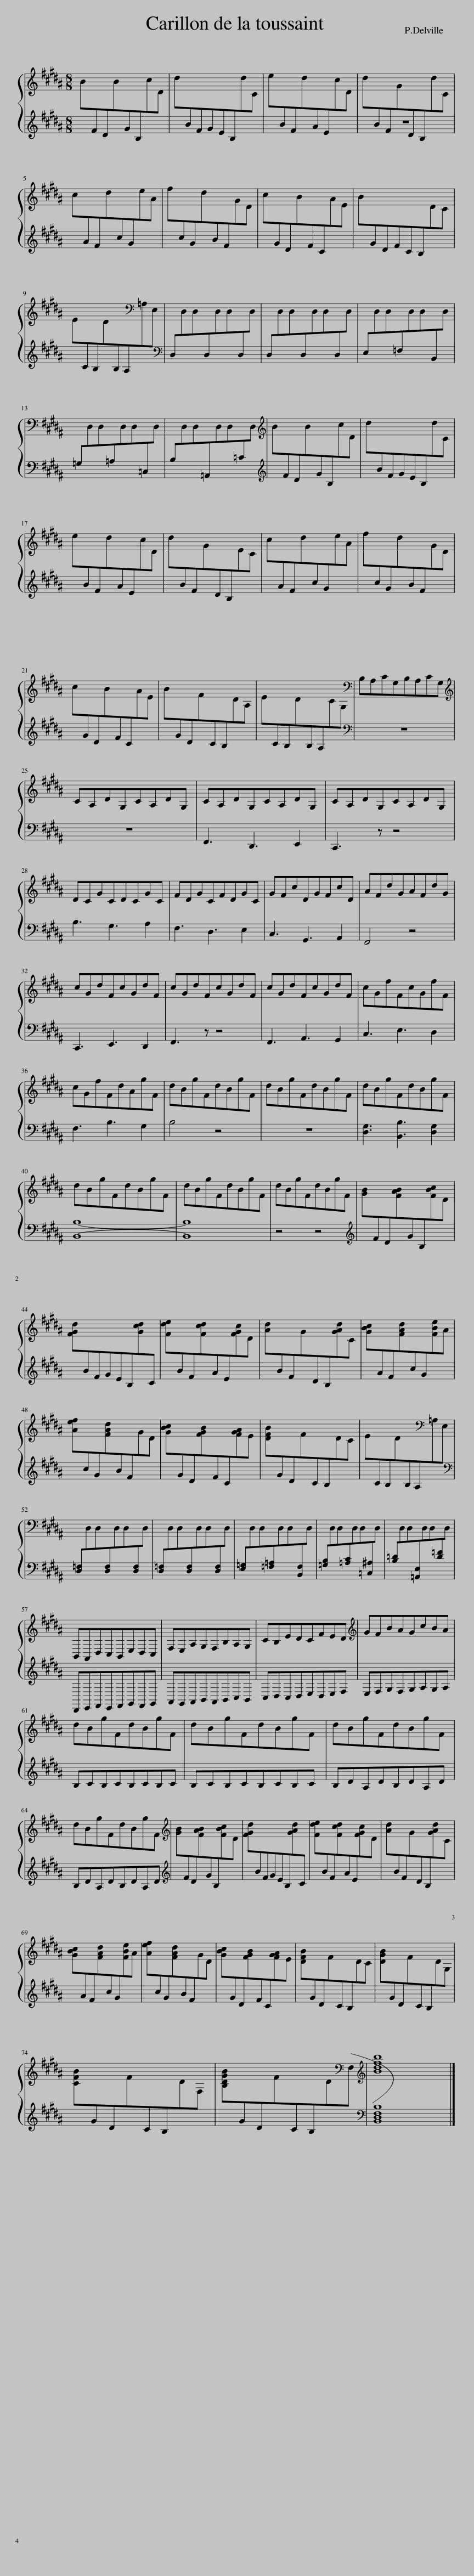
X:1
%%score { 1 | ( 2 3 ) }
L:1/8
M:8/8
I:linebreak $
K:B
V:1 treble
V:2 treble
V:3 treble
V:1
 B[I:staff +1]FD[I:staff -1]B[I:staff +1]GB,[I:staff -1]cD | d[I:staff +1]BFGEB,[I:staff -1]dC | e[I:staff +1]BF[I:staff -1]d[I:staff +1]AE[I:staff -1]cD | d[I:staff +1]BF[I:staff -1]G[I:staff +1]DB,[I:staff -1]dC |$ c[I:staff +1]AF[I:staff -1]d[I:staff +1]cG[I:staff -1]eA | %5
 f[I:staff +1]cG[I:staff -1]d[I:staff +1]BF[I:staff -1]GD | c[I:staff +1]GD[I:staff -1]B[I:staff +1]FC[I:staff -1]AE | B[I:staff +1]GDFCB,[I:staff -1]DC |$ E[I:staff +1]CB,[I:staff -1]D[I:staff +1]B,A,[I:staff -1][K:bass]=A,E, | x8 | %10
 x8 | x8 |$ x8 | x8 |[K:treble] B[I:staff +1]FD[I:staff -1]B[I:staff +1]GB,[I:staff -1]cD | %15
 d[I:staff +1]BFGEB,[I:staff -1]dC |$ e[I:staff +1]BF[I:staff -1]d[I:staff +1]AE[I:staff -1]cD | d[I:staff +1]BF[I:staff -1]G[I:staff +1]DB,[I:staff -1]EC | c[I:staff +1]AF[I:staff -1]d[I:staff +1]cG[I:staff -1]eA | f[I:staff +1]cG[I:staff -1]d[I:staff +1]BF[I:staff -1]GD |$ %20
 c[I:staff +1]GD[I:staff -1]B[I:staff +1]FC[I:staff -1]AE | B[I:staff +1]GD[I:staff -1]F[I:staff +1]CB,[I:staff -1]DA, | E[I:staff +1]CB,[I:staff -1]D[I:staff +1]B,A,[I:staff -1]CG, |[K:bass] B,A,CG,B,A,CG, |$[K:treble] CA,DG,CA,DG, | %25
 CA,DG,CA,DG, | CA,DG,CA,DG, |$ DCGCDCGC | FDGCFDGC | GFcDGFcD | %30
 AFdGAFdG |$ cGdFcGdF | cGdFcGdF | cGdFcGdF | cGfFcGfF |$ %35
 cGfFdAgF | dBgFdBgF | dBgFdBgF | dBgFdBgF |$ dBgFdBgF | %40
 dBgFdBgF | dBgFdBgF | [GB][I:staff +1]FD[I:staff -1][FAB][I:staff +1]GB,[I:staff -1][FBc]D |$ [FGd][I:staff +1]BFGEB,[I:staff -1][Gcd][I:staff +1]C |[I:staff -1] [Fde][I:staff +1]BF[I:staff -1][Fcd][I:staff +1]AE[I:staff -1][FGc]D | %45
 [Ad][I:staff +1]BF[I:staff -1]G[I:staff +1]DB,[I:staff -1][GAd]C | [GBc][I:staff +1]AF[I:staff -1][FAd][I:staff +1]cG[I:staff -1][FBe]A |$ [Aef][I:staff +1]cG[I:staff -1][FAd][I:staff +1]BF[I:staff -1]GD | [GBc][I:staff +1]GD[I:staff -1][FGB][I:staff +1]FC[I:staff -1][FGA]E | [DFB][I:staff +1]GD[I:staff -1]F[I:staff +1]CB,[I:staff -1]DC | %50
 E[I:staff +1]CB,[I:staff -1]D[I:staff +1]B,A,[I:staff -1][K:bass]=A,E, |$ x8 | x8 | x8 | x8 | %55
 x8 |$[K:treble] B,,A,,D,C,B,,E,D,C, | F,E,A,G,F,B,A,G, | CB,EDCFED |[K:treble] GFBAGcBA |$ %60
 dBgFdBgF | dBgFdBgF | dBgFdBgF |$ dBgFdBgF |[K:treble] [GB][I:staff +1]FD[I:staff -1][FAB][I:staff +1]GB,[I:staff -1][FBc]D | %65
 [FGd][I:staff +1]BFGEB,[I:staff -1][GAd][I:staff +1]C |[I:staff -1] [Fde][I:staff +1]BF[I:staff -1][Fcd][I:staff +1]AE[I:staff -1][FGc]D | [Ad][I:staff +1]BF[I:staff -1]G[I:staff +1]DB,[I:staff -1][GAd]C |$ [GBc][I:staff +1]AF[I:staff -1][FAd][I:staff +1]cG[I:staff -1][FBe]A | [Aef][I:staff +1]cG[I:staff -1][FAd][I:staff +1]BF[I:staff -1]GD | %70
 [GBc][I:staff +1]GD[I:staff -1][FGB][I:staff +1]FC[I:staff -1][FGA]E | [DFB][I:staff +1]GD[I:staff -1]F[I:staff +1]CB,[I:staff -1]DC | [DGB][I:staff +1]GD[I:staff -1]F[I:staff +1]CB,[I:staff -1]DG, |$ [CFB][I:staff +1]GD[I:staff -1]F[I:staff +1]CB,[I:staff -1]DF, | [B,DGB][I:staff +1]GD[I:staff -1]F[I:staff +1]CB,[I:staff -1]D[K:bass](F, | %75
[K:treble] [Bdfb]8) |] %76
V:2
 x8 | x8 | x8 | z8 |$ x8 | %5
 x8 | x8 | x8 |$ x8 |[K:bass] D,[I:staff -1]D,D,[I:staff +1]D,[I:staff -1]D,D,[I:staff +1]D,[I:staff -1]D, | %10
[I:staff +1] D,[I:staff -1]D,D,[I:staff +1]D,[I:staff -1]D,D,[I:staff +1]D,[I:staff -1]D, |[I:staff +1] E,[I:staff -1]D,D,[I:staff +1]=F,[I:staff -1]D,D,[I:staff +1]B,,[I:staff -1]D, |$[I:staff +1] =G,[I:staff -1]D,D,[I:staff +1]=A,[I:staff -1]D,D,[I:staff +1]=C,[I:staff -1]D, |[I:staff +1] B,[I:staff -1]D,D,[I:staff +1]=A,,[I:staff -1]D,D,[I:staff +1]=C[I:staff -1]D, |[I:staff +1][K:treble] x8 | %15
 x8 |$ x8 | x8 | x8 | x8 |$ %20
 x8 | x8 | x8 |[K:bass] z8 |$ z8 | %25
 F,,3 D,,3 E,,2 | C,,3 z z4 |$ B,3 G,3 A,2 | F,3 D,3 E,2 | C,3 G,,3 A,,2 | %30
 F,,4 z4 |$ C,,3 E,,3 D,,2 | F,,3 z z4 | F,,3 A,,3 G,,2 | C,3 E,3 D,2 |$ %35
 F,3 B,3 G,2 | B,4 z4 | z8 | [D,G,]3 [B,,B,]3 [D,G,]2 |$ B,,8- | %40
 B,,8 | z4 z4 |[K:treble] x8 |$ x8 | x8 | %45
 x8 | x8 |$ x8 | x8 | x8 | %50
 x8 |$[K:bass] [D,=F,][I:staff -1]D,D,[I:staff +1][D,F,][I:staff -1]D,D,[I:staff +1][D,F,][I:staff -1]D, |[I:staff +1] [D,=F,][I:staff -1]D,D,[I:staff +1][D,F,][I:staff -1]D,D,[I:staff +1][D,F,][I:staff -1]D, |[I:staff +1] [E,=G,][I:staff -1]D,D,[I:staff +1][=F,=A,][I:staff -1]D,D,[I:staff +1][B,,F,][I:staff -1]D, |[I:staff +1] [=G,B,][I:staff -1]D,D,[I:staff +1][=A,C][I:staff -1]D,D,[I:staff +1][=C,^A,][I:staff -1]D, | %55
[I:staff +1] [B,=D][I:staff -1]D,D,[I:staff +1][=A,,E,][I:staff -1]D,D,[I:staff +1][D=F][I:staff -1]D, |$[I:staff +1][K:treble] D,,E,,F,,E,,F,,G,,F,,G,, | A,,G,,A,,B,,A,,B,,C,B,, | C,D,C,D,E,D,E,F, | E,F,G,F,G,A,G,A, |$ %60
 B,CB,CB,CB,C | B,CB,CB,CB,C | B,DA,DB,DA,D |$ B,DA,DB,DA,D |[K:treble] x8 | %65
 x8 | x8 | x8 |$ x8 | x8 | %70
 x8 | x8 | x8 |$ x8 | x8 | %75
[K:bass] [B,,D,F,B,]8 |] %76
V:3
 x8 | x8 | x8 | x8 |$ x8 | %5
 x8 | x8 | x8 |$ x8 |[K:bass] x8 | %10
 x8 | x8 |$ x8 | x8 |[K:treble] x8 | %15
 x8 |$ x8 | x8 | x8 | x8 |$ %20
 x8 | x8 | x8 |[K:bass] x8 |$ x8 | %25
 x8 | x8 |$ x8 | x8 | x8 | %30
 x8 |$ x8 | x8 | x8 | x8 |$ %35
 x8 | x8 | x8 | x8 |$ B,8- | %40
 B,8 | x8 |[K:treble] x8 |$ x8 | x8 | %45
 x8 | x8 |$ x8 | x8 | x8 | %50
 x8 |$[K:bass] x8 | x8 | x8 | x8 | %55
 x8 |$[K:treble] x8 | x8 | x8 | x8 |$ %60
 x8 | x8 | x8 |$ x8 |[K:treble] x8 | %65
 x8 | x8 | x8 |$ x8 | x8 | %70
 x8 | x8 | x8 |$ x8 | x8 | %75
[K:bass] x8 |] %76
